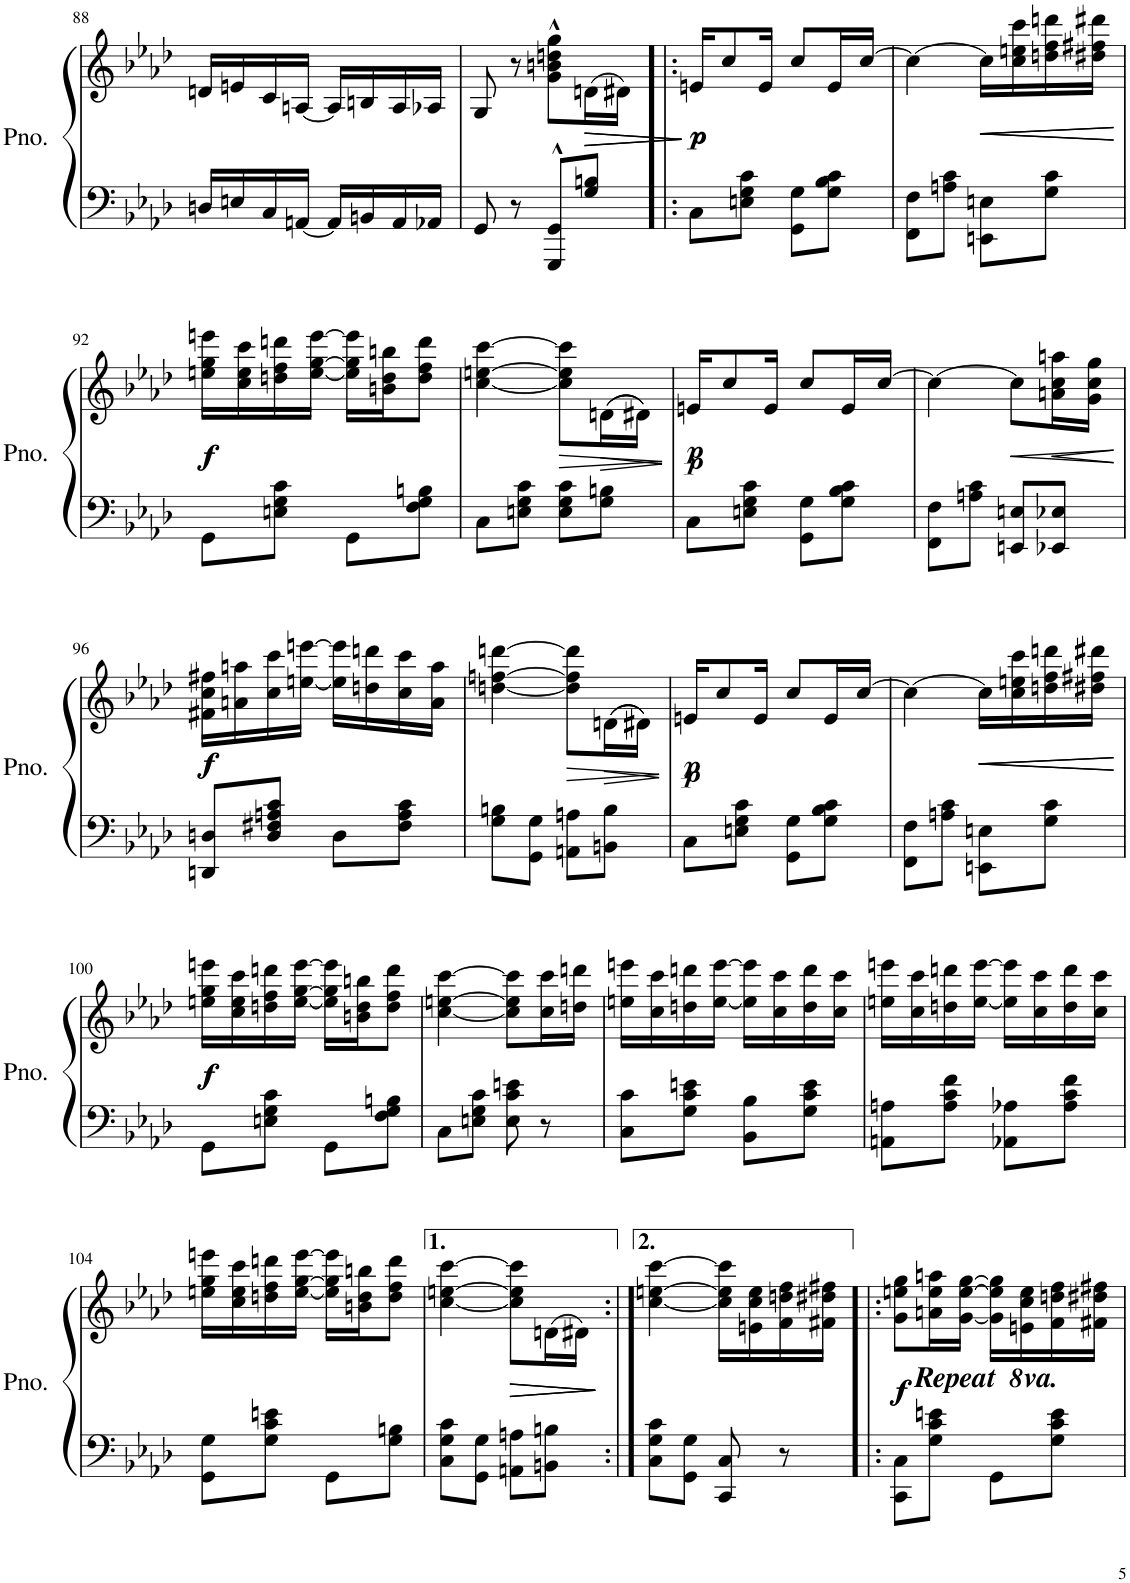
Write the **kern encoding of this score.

**kern	**kern	**dynam
*part1	*part1	*part1
*staff2	*staff1	*staff1/2
*I"Piano	*	*
*I'Pno.	*	*
!!LO:PB:g=z
*clefF4	*clefG2	*
*k[b-e-a-d-]	*k[b-e-a-d-]	*
*M2/4	*M2/4	*
=88	=88	=88
16Dn/LL	16dn/LL	.
16En/	16en/	.
16C/	16c/	.
[16AAn/JJ	[16An/JJ	.
16AA/LL]	16A/LL]	.
16BBn/	16Bn/	.
16AA/	16A/	.
16AA-X/JJ	16A-X/JJ	.
=89	=89	=89
8GG/	8G/	.
8r	8r	.
8GGG/^^ 8GG/^^L	8g\^^ 8bn\^^ 8ddn\^^ 8gg\^^L	.
!	!	!LO:HP:b
8G/ 8Bn/J	(16dn\L	>
!	!	!LO:HP:b
.	16d#X\JJ)	>
.	.	] ]
=90!|:	=90!|:	=90!|:
!	!	!LO:DY:b
!	!	!LO:DY:n=1:b
8C\L	16en/KL	p p
.	8cc/	.
8En\ 8G\ 8c\J	.	.
.	16e/Jk	.
8GG\ 8G\L	8cc/L	.
8G\ 8B-\ 8c\J	16e/L	.
.	[16cc/JJ	.
=91	=91	=91
8FF\ 8F\L	4cc\_	.
8An\ 8c\J	.	.
!	!	!LO:HP:b
8EEn\ 8En\L	16cc\LL]	<
!	!	!LO:HP:b
.	16cc\ 16een\ 16ccc\	<
8G\ 8c\J	16ddn\ 16ff\ 16dddn\	.
.	16dd#X\ 16ff#X\ 16ddd#X\JJ	.
.	.	[ [
!!LO:LB:g=z
=92	=92	=92
!	!	!LO:DY:b
!	!	!LO:DY:n=1:b
8GG\L	16een\ 16gg\ 16eeen\LL	f f
.	16cc\ 16ee\ 16ccc\	.
8En\ 8G\ 8c\J	16ddn\ 16ff\ 16dddn\	.
.	[16ee\ [16gg\ [16eee\JJ	.
8GG\L	16ee\] 16gg\] 16eee\]LL	.
.	16bn\ 16dd\ 16bbn\J	.
8F\ 8G\ 8Bn\J	8dd\ 8ff\ 8ddd\J	.
=93	=93	=93
8C\L	[4cc\ [4een\ [4ccc\	.
8En\ 8G\ 8c\J	.	.
!	!	!LO:HP:b
8E\ 8G\ 8c\L	8cc\] 8ee\] 8ccc\]L	>
!	!	!LO:HP:b
8G\ 8Bn\J	((16dn\L	>
.	16d#X\JJ))	.
.	.	] ]
=94	=94	=94
!	!	!LO:DY:b
!	!	!LO:DY:n=1:b
8C\L	16en/KL	p p
.	8cc/	.
8En\ 8G\ 8c\J	.	.
.	16e/Jk	.
8GG\ 8G\L	8cc/L	.
8G\ 8B-\ 8c\J	16e/L	.
.	[16cc/JJ	.
=95	=95	=95
8FF\ 8F\L	4cc\_	.
8An\ 8c\J	.	.
!	!	!LO:HP:b
8EEn/ 8En/L	8cc\L]	<
!	!	!LO:HP:b
8EE-X/ 8E-X/J	16an\ 16cc\ 16aan\L	<
.	16g\ 16cc\ 16gg\JJ	.
.	.	[ [
!!LO:LB:g=z
=96	=96	=96
!	!	!LO:DY:b
!	!	!LO:DY:n=1:b
8DDn/ 8Dn/L	16f#X\ 16cc\ 16ff#X\LL	f f
.	16an\ 16aan\	.
8D/ 8F#X/ 8An/ 8c/J	16cc\ 16ccc\	.
.	[16een\ [16eeen\JJ	.
8D\L	16ee\] 16eee\]LL	.
.	16ddn\ 16dddn\	.
8F#\ 8A\ 8c\J	16cc\ 16ccc\	.
.	16a\ 16aa\JJ	.
=97	=97	=97
8G\ 8Bn\L	[4ddn\ [4ffn\ [4dddn\	.
8GG\ 8G\J	.	.
!	!	!LO:HP:b
8AAn\ 8An\L	8dd\] 8ff\] 8ddd\]L	>
!	!	!LO:HP:b
8BBn\ 8B\J	((16dn\L	>
.	16d#X\JJ))	.
.	.	] ]
=98	=98	=98
!	!	!LO:DY:b
!	!	!LO:DY:n=1:b
8C\L	16en/KL	p p
.	8cc/	.
8En\ 8G\ 8c\J	.	.
.	16e/Jk	.
8GG\ 8G\L	8cc/L	.
8G\ 8B-\ 8c\J	16e/L	.
.	[16cc/JJ	.
=99	=99	=99
8FF\ 8F\L	4cc\_	.
8An\ 8c\J	.	.
!	!	!LO:HP:b
8EEn\ 8En\L	16cc\LL]	<
!	!	!LO:HP:b
.	16cc\ 16een\ 16ccc\	<
8G\ 8c\J	16ddn\ 16ff\ 16dddn\	.
.	16dd#X\ 16ff#X\ 16ddd#X\JJ	.
.	.	[ [
!!LO:LB:g=z
=100	=100	=100
!	!	!LO:DY:b
!	!	!LO:DY:n=1:b
8GG\L	16een\ 16gg\ 16eeen\LL	f f
.	16cc\ 16ee\ 16ccc\	.
8En\ 8G\ 8c\J	16ddn\ 16ff\ 16dddn\	.
.	[16ee\ [16gg\ [16eee\JJ	.
8GG\L	16ee\] 16gg\] 16eee\]LL	.
.	16bn\ 16dd\ 16bbn\J	.
8F\ 8G\ 8Bn\J	8dd\ 8ff\ 8ddd\J	.
=101	=101	=101
8C\L	[4cc\ [4een\ [4ccc\	.
8En\ 8G\ 8c\J	.	.
8E\ 8c\ 8en\	8cc\] 8ee\] 8ccc\]L	.
8r	16cc\ 16ccc\L	.
.	16ddn\ 16dddn\JJ	.
=102	=102	=102
8C\ 8c\L	16een\ 16eeen\LL	.
.	16cc\ 16ccc\	.
8G\ 8c\ 8en\J	16ddn\ 16dddn\	.
.	[16ee\ [16eee\JJ	.
8BB-\ 8B-\L	16ee\] 16eee\]LL	.
.	16cc\ 16ccc\	.
8G\ 8c\ 8e\J	16dd\ 16ddd\	.
.	16cc\ 16ccc\JJ	.
=103	=103	=103
8AAn\ 8An\L	16een\ 16eeen\LL	.
.	16cc\ 16ccc\	.
8A\ 8c\ 8f\J	16ddn\ 16dddn\	.
.	[16ee\ [16eee\JJ	.
8AA-X\ 8A-X\L	16ee\] 16eee\]LL	.
.	16cc\ 16ccc\	.
8A-\ 8c\ 8f\J	16dd\ 16ddd\	.
.	16cc\ 16ccc\JJ	.
!!LO:LB:g=z
=104	=104	=104
8GG\ 8G\L	16een\ 16gg\ 16eeen\LL	.
.	16cc\ 16ee\ 16ccc\	.
8G\ 8c\ 8en\J	16ddn\ 16ff\ 16dddn\	.
.	[16ee\ [16gg\ [16eee\JJ	.
8GG\L	16ee\] 16gg\] 16eee\]LL	.
.	16bn\ 16dd\ 16bbn\J	.
8G\ 8Bn\J	8dd\ 8ff\ 8ddd\J	.
=105	=105	=105
8C\ 8G\ 8c\L	[4cc\ [4een\ [4ccc\	.
8GG\ 8G\J	.	.
!	!	!LO:HP:b
8AAn\ 8An\L	8cc\] 8ee\] 8ccc\]L	>
!	!	!LO:HP:b
8BBn\ 8Bn\J	(16dn\L	>
.	16d#X\JJ)	.
.	.	] ]
=106:|!	=106:|!	=106:|!
8C\ 8G\ 8c\L	[4cc\ [4een\ [4ccc\	.
8GG\ 8G\J	.	.
8CC/ 8C/	16cc\] 16ee\] 16ccc\]LL	.
.	16en\ 16cc\ 16ee\	.
8r	16f\ 16ddn\ 16ff\	.
.	16f#X\ 16dd#X\ 16ff#X\JJ	.
=107!|:	=107!|:	=107!|:
!	!LO:TX:b:Bi:t=Repeat	!
!	!LO:TX:b:t=8	!
!	!LO:TX:b:t=va.	!
!	!	!LO:DY:b
!	!	!LO:DY:n=1:b
8CC\ 8C\L	8g\ 8een\ 8gg\L	f f
8G\ 8c\ 8en\J	16an\ 16ee\ 16aan\L	.
.	[16g\ [16ee\ [16gg\JJ	.
8GG\L	16g\] 16ee\] 16gg\]LL	.
.	16en\ 16cc\ 16ee\	.
8G\ 8c\ 8e\J	16f\ 16ddn\ 16ff\	.
.	16f#X\ 16dd#X\ 16ff#X\JJ	.
=	=	=
*-	*-	*-
